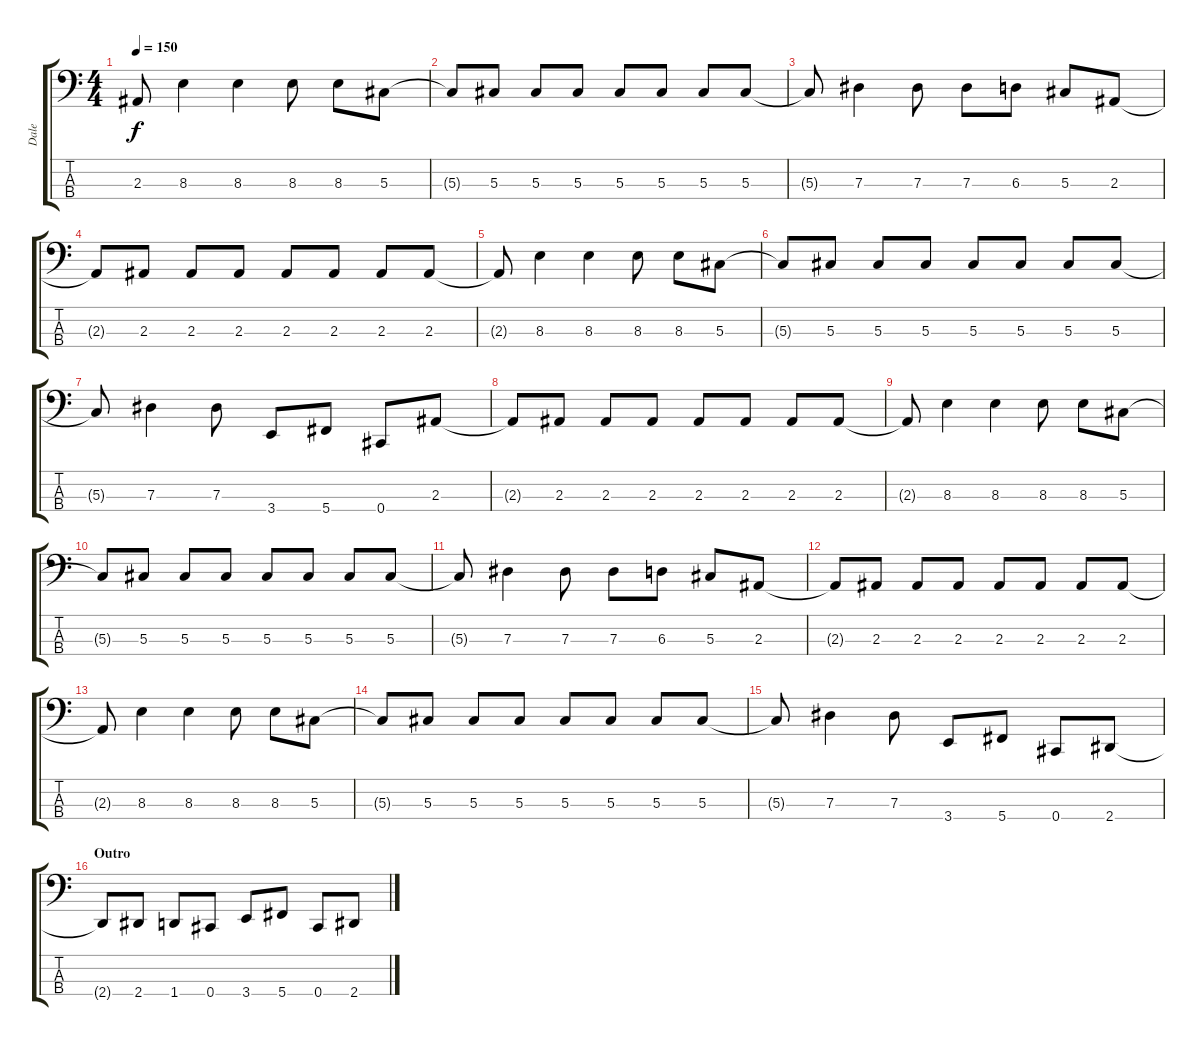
\track ("Dale" "Dale") {instrument electricbassfinger}
\staff {score tabs}
\tuning (Gb2 Db2 Ab1 Db1) {hide}
\ts (4 4)
\tempo 150
\clef f4
\ks c
2.3{t}.8{dy f} 8.3.4 8.3.4 8.3.8 8.3.8 5.3.8 |
5.3{t}.8 5.3.8 5.3.8 5.3.8 5.3.8 5.3.8 5.3.8 5.3.8 |
5.3{t}.8 7.3.4 7.3.8 7.3.8 6.3.8 5.3.8 2.3.8 |
2.3{t}.8 2.3.8 2.3.8 2.3.8 2.3.8 2.3.8 2.3.8 2.3.8 |
2.3{t}.8 8.3.4 8.3.4 8.3.8 8.3.8 5.3.8 |
5.3{t}.8 5.3.8 5.3.8 5.3.8 5.3.8 5.3.8 5.3.8 5.3.8 |
5.3{t}.8 7.3.4 7.3.8 3.4.8 5.4.8 0.4.8 2.3.8 |
2.3{t}.8 2.3.8 2.3.8 2.3.8 2.3.8 2.3.8 2.3.8 2.3.8 |
2.3{t}.8 8.3.4 8.3.4 8.3.8 8.3.8 5.3.8 |
5.3{t}.8 5.3.8 5.3.8 5.3.8 5.3.8 5.3.8 5.3.8 5.3.8 |
5.3{t}.8 7.3.4 7.3.8 7.3.8 6.3.8 5.3.8 2.3.8 |
2.3{t}.8 2.3.8 2.3.8 2.3.8 2.3.8 2.3.8 2.3.8 2.3.8 |
2.3{t}.8 8.3.4 8.3.4 8.3.8 8.3.8 5.3.8 |
5.3{t}.8 5.3.8 5.3.8 5.3.8 5.3.8 5.3.8 5.3.8 5.3.8 |
5.3{t}.8 7.3.4 7.3.8 3.4.8 5.4.8 0.4.8 2.4.8 |
\section ("" "Outro")
2.4{t}.8 2.4.8 1.4.8 0.4.8 3.4.8 5.4.8 0.4.8 2.4.8
